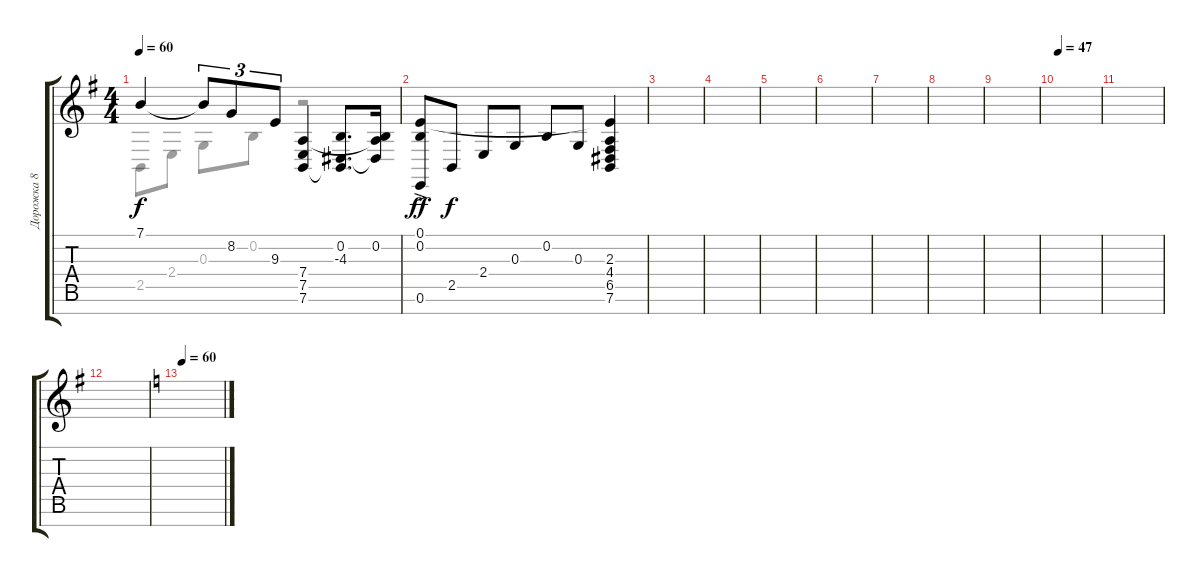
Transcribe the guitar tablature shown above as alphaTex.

\track ("Дорожка 8" "Дорожка 8") {instrument violin}
\staff {score tabs}
\tuning (E4 B3 G3 D3 A2 E2 B1) {hide}
\voice
\ts (4 4)
\tempo 60
\clef g2
\ks eminor
7.1.4{dy f} 7.1{t}.8{tu (3 2)} 8.2.8{tu (3 2)} 9.3.8{tu (3 2)} (7.4 7.5 7.6).4 (0.2 -4.3 7.6{t}).8{d} (0.2 -4.3{t} 7.4{t}).16 |
(0.1{ac} 0.2 0.6).8{dy ff} 2.5.8{dy f} 2.4.8 0.3.8 0.2.8 0.3.8 (0.1{t} 2.3 4.4 6.5 7.6).4 |
|
|
|
|
|
|
|
\tempo 47
|
|
|
\tempo 60
\ks c
|
|
|
\voice
\clef g2
\ottava regular
\simile none
\ks eminor
2.5.8{dy f} 2.4.8 0.3.8 0.2.8 r.2 |
|
|
|
|
|
|
|
|
|
|
|
\ks c
|
|
|
